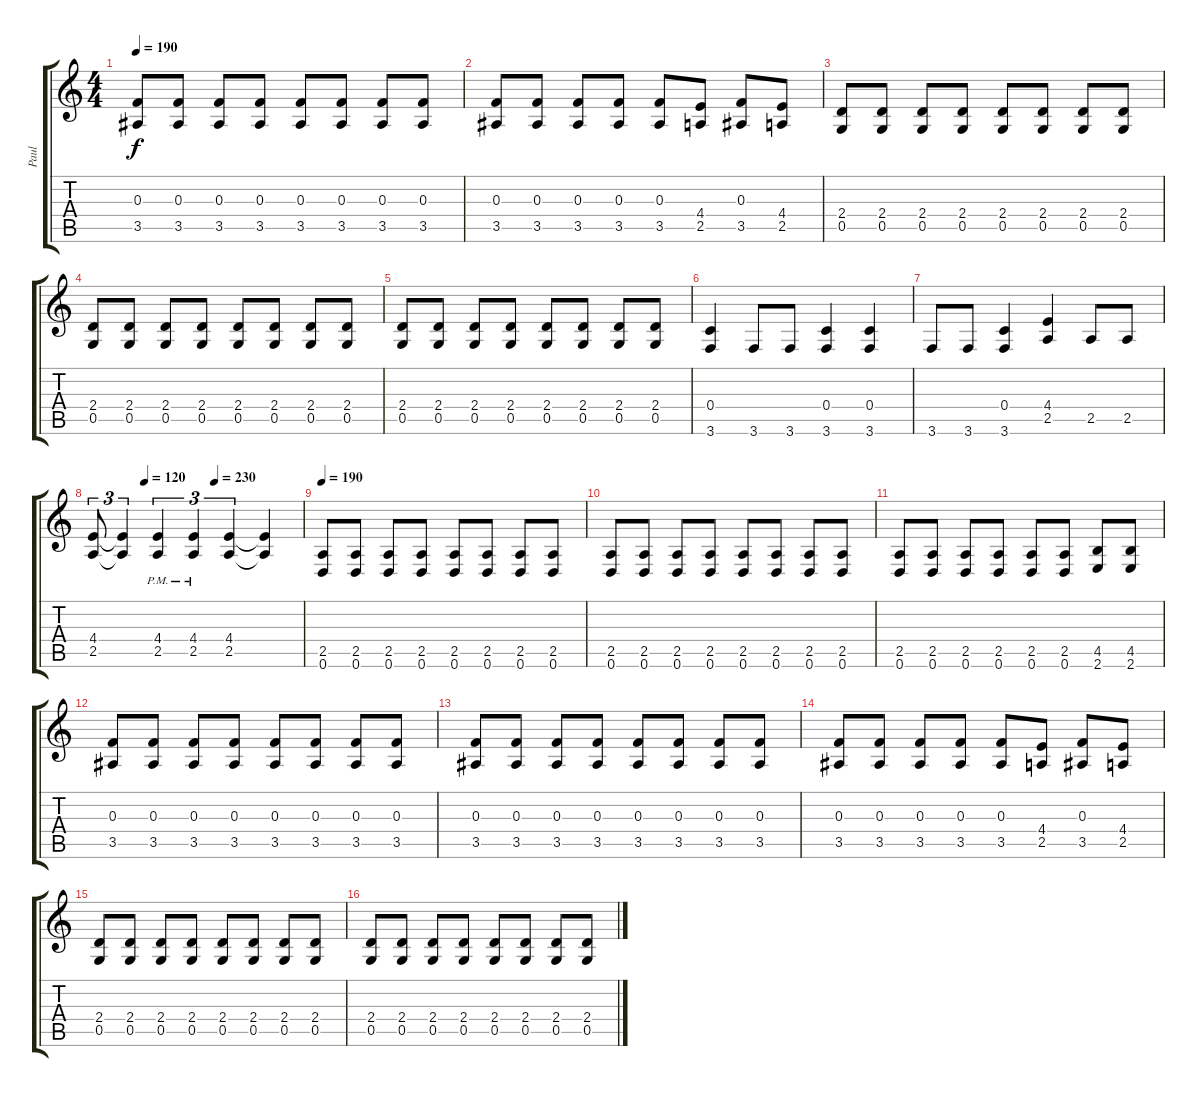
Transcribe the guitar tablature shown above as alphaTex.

\track ("Paul" "Paul") {instrument distortionguitar}
\staff {score tabs}
\tuning (D4 A3 F3 C3 G2 D2) {hide}
\ts (4 4)
\tempo 190
\clef g2
\ks c
(0.3 3.5).8{dy f} (0.3 3.5).8 (0.3 3.5).8 (0.3 3.5).8 (0.3 3.5).8 (0.3 3.5).8 (0.3 3.5).8 (0.3 3.5).8 |
(0.3 3.5).8 (0.3 3.5).8 (0.3 3.5).8 (0.3 3.5).8 (0.3 3.5).8 (4.4 2.5).8 (0.3 3.5).8 (4.4 2.5).8 |
(2.4 0.5).8 (2.4 0.5).8 (2.4 0.5).8 (2.4 0.5).8 (2.4 0.5).8 (2.4 0.5).8 (2.4 0.5).8 (2.4 0.5).8 |
(2.4 0.5).8 (2.4 0.5).8 (2.4 0.5).8 (2.4 0.5).8 (2.4 0.5).8 (2.4 0.5).8 (2.4 0.5).8 (2.4 0.5).8 |
(2.4 0.5).8 (2.4 0.5).8 (2.4 0.5).8 (2.4 0.5).8 (2.4 0.5).8 (2.4 0.5).8 (2.4 0.5).8 (2.4 0.5).8 |
(0.4 3.6).4 3.6.8 3.6.8 (0.4 3.6).4 (0.4 3.6).4 |
3.6.8 3.6.8 (0.4 3.6).4 (4.4 2.5).4 2.5.8 2.5.8 |
\tempo (120 0.25)
\tempo (230 0.5833333333333334)
(4.4 2.5).8{tu (3 2)} (4.4{t} 2.5{t}).4{tu (3 2)} (4.4{pm} 2.5{pm}).4{tu (3 2)} (4.4{pm} 2.5{pm}).4{tu (3 2)} (4.4 2.5).4{tu (3 2)} (4.4{t} 2.5{t}).4 |
\tempo 190
(2.5 0.6).8 (2.5 0.6).8 (2.5 0.6).8 (2.5 0.6).8 (2.5 0.6).8 (2.5 0.6).8 (2.5 0.6).8 (2.5 0.6).8 |
(2.5 0.6).8 (2.5 0.6).8 (2.5 0.6).8 (2.5 0.6).8 (2.5 0.6).8 (2.5 0.6).8 (2.5 0.6).8 (2.5 0.6).8 |
(2.5 0.6).8 (2.5 0.6).8 (2.5 0.6).8 (2.5 0.6).8 (2.5 0.6).8 (2.5 0.6).8 (4.5 2.6).8 (4.5 2.6).8 |
(0.3 3.5).8 (0.3 3.5).8 (0.3 3.5).8 (0.3 3.5).8 (0.3 3.5).8 (0.3 3.5).8 (0.3 3.5).8 (0.3 3.5).8 |
(0.3 3.5).8 (0.3 3.5).8 (0.3 3.5).8 (0.3 3.5).8 (0.3 3.5).8 (0.3 3.5).8 (0.3 3.5).8 (0.3 3.5).8 |
(0.3 3.5).8 (0.3 3.5).8 (0.3 3.5).8 (0.3 3.5).8 (0.3 3.5).8 (4.4 2.5).8 (0.3 3.5).8 (4.4 2.5).8 |
(2.4 0.5).8 (2.4 0.5).8 (2.4 0.5).8 (2.4 0.5).8 (2.4 0.5).8 (2.4 0.5).8 (2.4 0.5).8 (2.4 0.5).8 |
(2.4 0.5).8 (2.4 0.5).8 (2.4 0.5).8 (2.4 0.5).8 (2.4 0.5).8 (2.4 0.5).8 (2.4 0.5).8 (2.4 0.5).8
